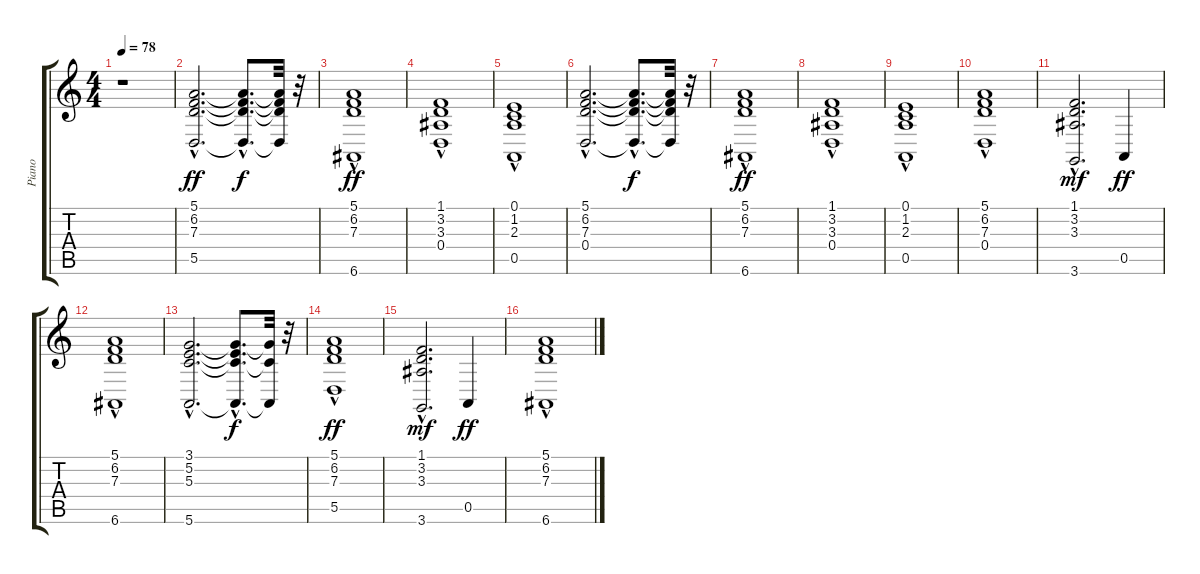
\track ("Piano" "Piano") {instrument electricpiano2}
\staff {score tabs}
\tuning (E4 B3 G3 D3 A2 E2) {hide}
\ts (4 4)
\tempo 78
\clef g2
\ks c
r.1{dy ff instrument electricpiano2} |
(5.1{hac} 6.2{hac} 7.3{hac} 5.5{hac}).2{d} (5.1{hac t} 6.2{hac t} 7.3{hac t} 5.5{hac t}).8{d dy f} (5.1{t} 6.2{t} 7.3{t} 5.5{t}).32 r.32 |
(5.1{hac} 6.2{hac} 7.3{hac} 6.6).1{dy ff} |
(1.1{hac} 3.2{hac} 3.3{hac} 0.4).1 |
(0.1{hac} 1.2{hac} 2.3{hac} 0.5).1 |
(5.1{hac} 6.2{hac} 7.3{hac} 0.4{hac}).2{d} (5.1{hac t} 6.2{hac t} 7.3{hac t} 0.4{hac t}).8{d dy f} (5.1{t} 6.2{t} 7.3{t} 0.4{t}).32 r.32 |
(5.1{hac} 6.2{hac} 7.3{hac} 6.6).1{dy ff} |
(1.1{hac} 3.2{hac} 3.3{hac} 0.4).1 |
(0.1{hac} 1.2{hac} 2.3{hac} 0.5).1 |
(5.1{hac} 6.2{hac} 7.3{hac} 0.4).1 |
(1.1{hac} 3.2{hac} 3.3{hac} 3.6).2{d dy mf} 0.5.4{dy ff} |
(5.1{hac} 6.2 7.3{hac} 6.6).1 |
(3.1{hac} 5.2{hac} 5.3{hac} 5.6{hac}).2{d} (3.1{hac t} 5.2{hac t} 5.3{hac t} 5.6{hac t}).8{d dy f} (3.1{t} 5.3{t} 5.6{t}).32 r.32 |
(5.1{hac} 6.2{hac} 7.3{hac} 5.5).1{dy ff} |
(1.1{hac} 3.2{hac} 3.3{hac} 3.6).2{d dy mf} 0.5.4{dy ff} |
(5.1{hac} 6.2 7.3{hac} 6.6).1
